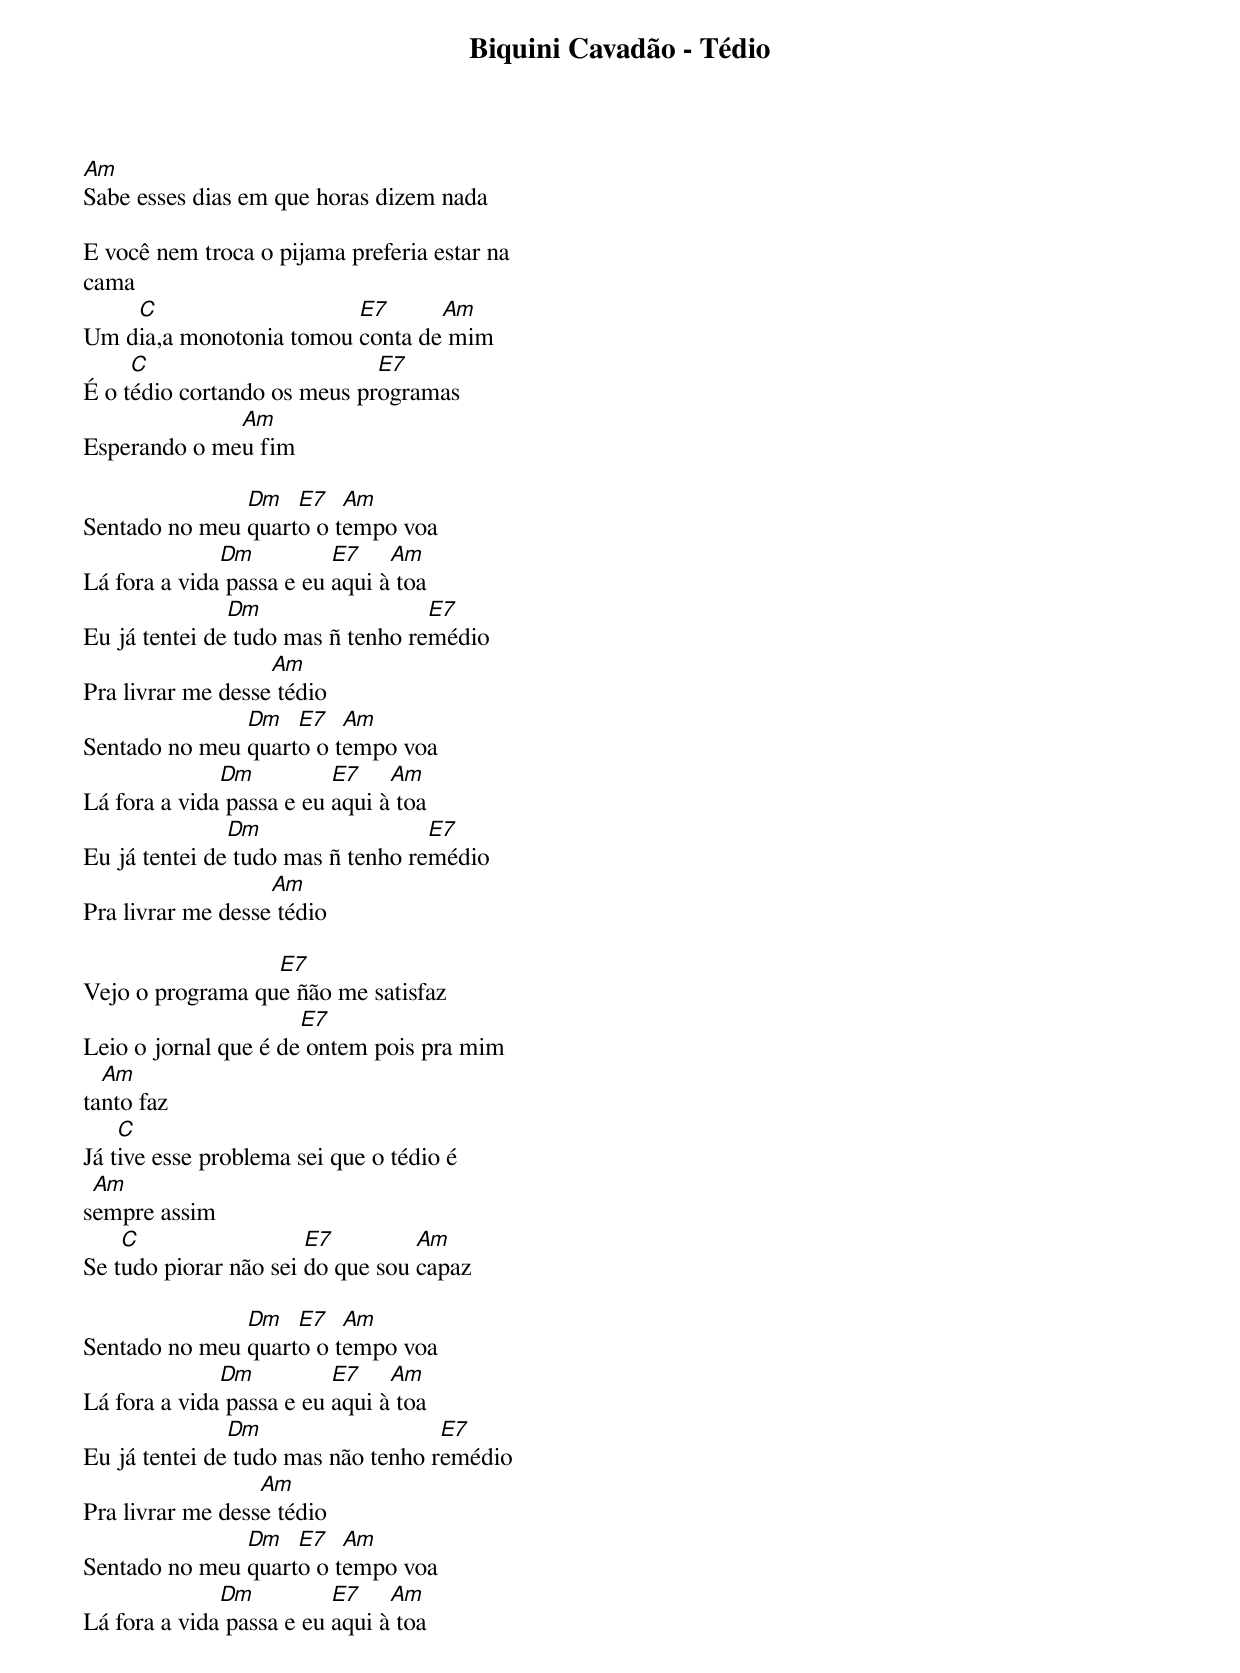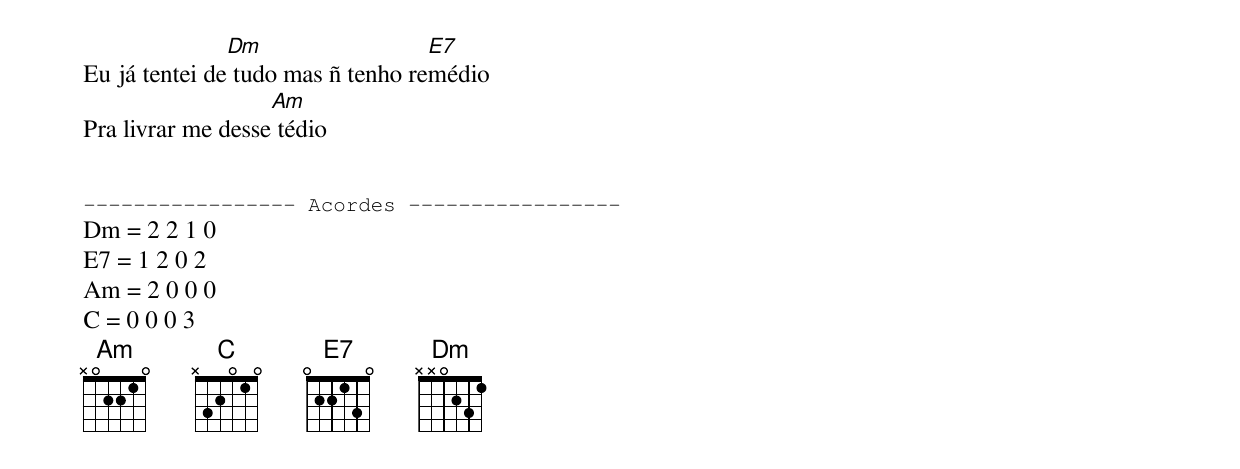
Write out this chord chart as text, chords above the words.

Biquini Cavadão - Tédio

Am
Sabe esses dias em que horas dizem nada

E você nem troca o pijama preferia estar na
cama
    C                    E7      Am
Um dia,a monotonia tomou conta de mim
     C                       E7
É o tédio cortando os meus programas
              Am
Esperando o meu fim

               Dm   E7   Am
Sentado no meu quarto o tempo voa
              Dm          E7    Am
Lá fora a vida passa e eu aqui à toa
               Dm                  E7
Eu já tentei de tudo mas ñ tenho remédio
                   Am
Pra livrar me desse tédio
               Dm   E7   Am
Sentado no meu quarto o tempo voa
              Dm          E7    Am
Lá fora a vida passa e eu aqui à toa
               Dm                  E7
Eu já tentei de tudo mas ñ tenho remédio
                   Am
Pra livrar me desse tédio

                  E7
Vejo o programa que ñão me satisfaz
                      E7
Leio o jornal que é de ontem pois pra mim
  Am
tanto faz
    C
Já tive esse problema sei que o tédio é
 Am
sempre assim
    C                  E7         Am
Se tudo piorar não sei do que sou capaz

               Dm   E7   Am
Sentado no meu quarto o tempo voa
              Dm          E7    Am
Lá fora a vida passa e eu aqui à toa
               Dm                   E7
Eu já tentei de tudo mas não tenho remédio
                  Am
Pra livrar me desse tédio
               Dm   E7   Am
Sentado no meu quarto o tempo voa
              Dm          E7    Am
Lá fora a vida passa e eu aqui à toa
               Dm                  E7
Eu já tentei de tudo mas ñ tenho remédio
                   Am
Pra livrar me desse tédio


----------------- Acordes -----------------
Dm = 2 2 1 0
E7 = 1 2 0 2
Am = 2 0 0 0
C = 0 0 0 3
